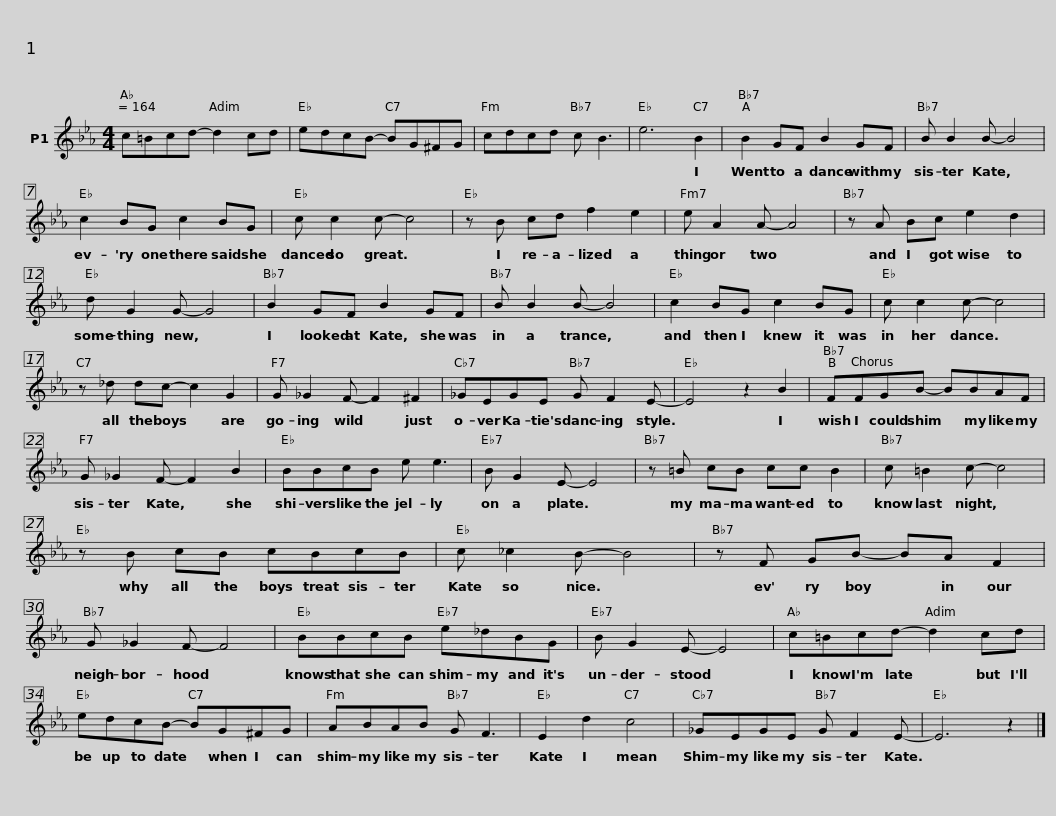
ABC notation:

X:1
L:1/8
M:4/4
I:linebreak $
K:Eb
V:1 treble
V:1
 c=Bcd- d2 cd | edcB- BG^FG | cdcd c B3 | e6 B2 |$ B2 GF B2 GF | %5
 B B2 B- B4 | c2 BG c2 BG | c c2 c- c4 |$ z B cd f2 e2 | e A2 A- A4 | %10
 z A Bc e2 d2 | d G2 G- G4 |$ B2 GF B2 GF | B B2 B- B4 | c2 BG c2 BG | %15
 c c2 c- c4 |$ z _d dc- c2 G2 | G _G2 F- F2 ^F2 | _GEGE G F2 E- | E4 z2 B2 |$ %20
 FFGB- BBAF | G _G2 F- F2 B2 | BBcB e e3 | B G2 E- E4 |$ z =B cB cc B2 | %25
 c =B2 c- c4 | z B cB cBcB | c _c2 B- B4 |$ z F GB- BA F2 | G _G2 F- F4 | %30
 BBcB e_dBG | B G2 E- E4 |$ c=Bcd- d2 cd | edcB- BG^FG | ABAB G F3 | %35
 E2 d2 c4 |$ _GEGE G F2 E- | E6 z2 |] %38
